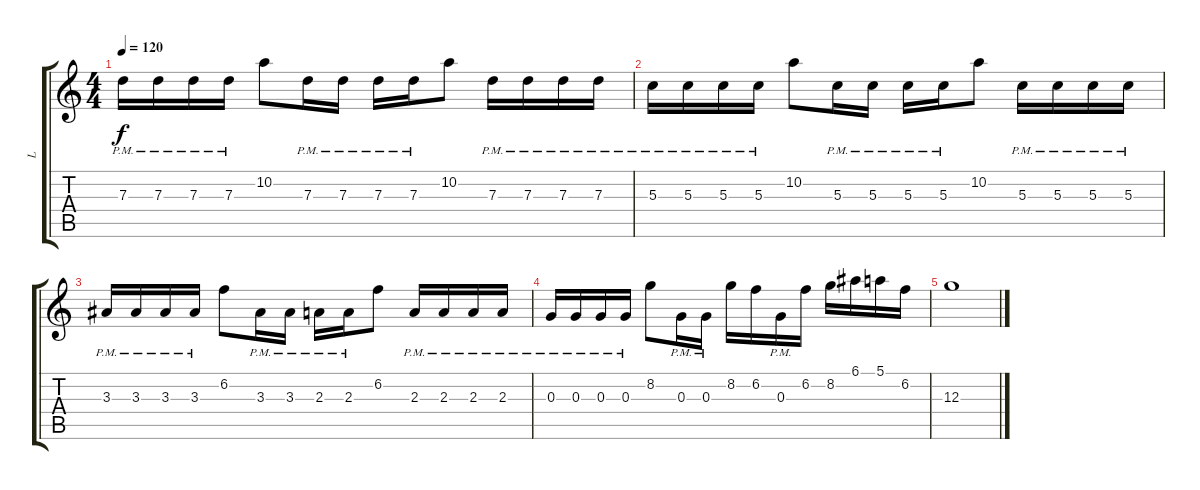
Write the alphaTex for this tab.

\track ("L" "L") {instrument distortionguitar}
\staff {score tabs}
\tuning (E4 B3 G3 D3 A2 D2) {hide}
\ts (4 4)
\tempo 120
\clef g2
\ks c
7.3{pm}.16{dy f} 7.3{pm}.16 7.3{pm}.16 7.3{pm}.16 10.2.8 7.3{pm}.16 7.3{pm}.16 7.3{pm}.16 7.3{pm}.16 10.2.8 7.3{pm}.16 7.3{pm}.16 7.3{pm}.16 7.3{pm}.16 |
5.3{pm}.16 5.3{pm}.16 5.3{pm}.16 5.3{pm}.16 10.2.8 5.3{pm}.16 5.3{pm}.16 5.3{pm}.16 5.3{pm}.16 10.2.8 5.3{pm}.16 5.3{pm}.16 5.3{pm}.16 5.3{pm}.16 |
3.3{pm}.16 3.3{pm}.16 3.3{pm}.16 3.3{pm}.16 6.2.8 3.3{pm}.16 3.3{pm}.16 2.3{pm}.16 2.3{pm}.16 6.2.8 2.3{pm}.16 2.3{pm}.16 2.3{pm}.16 2.3{pm}.16 |
0.3{pm}.16 0.3{pm}.16 0.3{pm}.16 0.3{pm}.16 8.2.8 0.3{pm}.16 0.3{pm}.16 8.2.16 6.2.16 0.3{pm}.16 6.2.16 8.2.16 6.1.16 5.1.16 6.2.16 |
12.3.1
